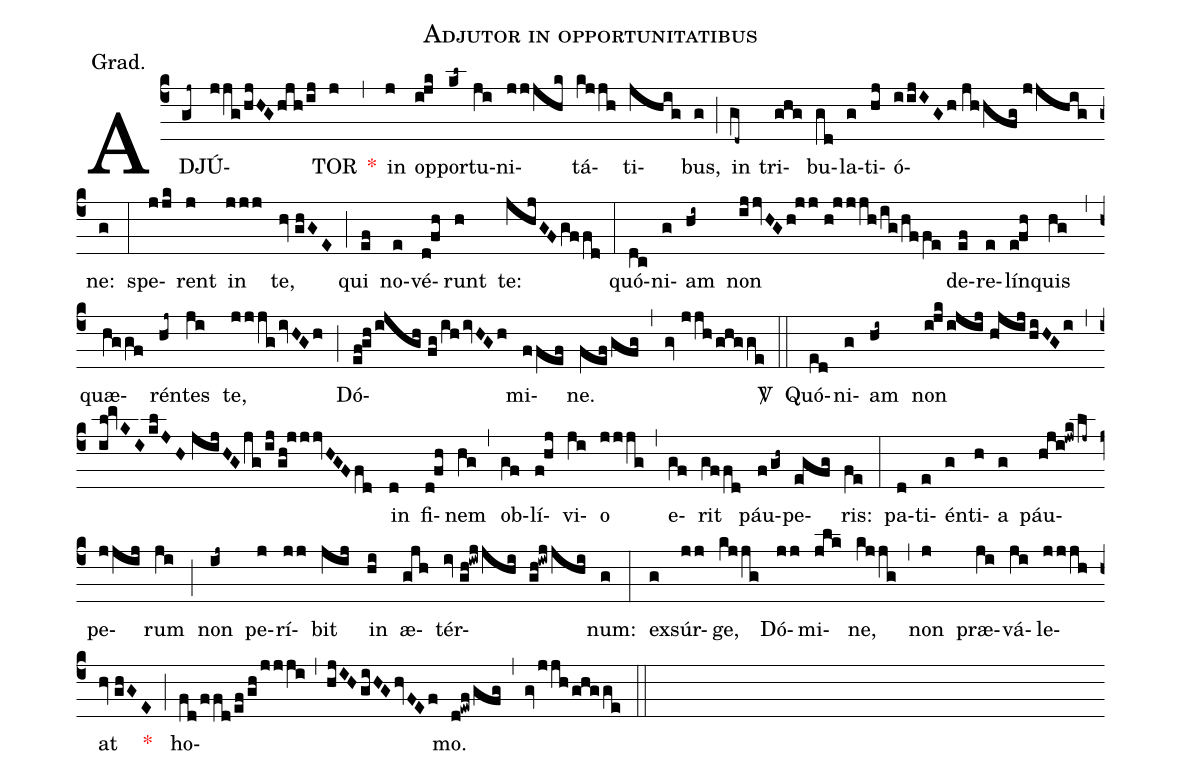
name:Adjutor in opportunitatibus;
annotation:Grad.;
mode:III.;
office-part:Gradual;
%%
(c4) AD(gj~)JÚ(jjg/hjHGhjh/ij)TOR(j) <v>\red{*}</v>(,) in(j) op(i!jk)por(kl~)tu(ji)ni(jjjhk)tá(kjjh)ti(jhig)bus,(g) (;) in(gd~) tri(ghg)bu(gd)la(g)ti(hj)ó(iijIGh//jhhfg//jjhig)ne:(g) (:) spe(jjk)rent(j) in(jjj) te,(hv//ghGE) (;) qui(ef) no(e)vé(d!fh)runt(h) te:(jhjGFgffd) (:) quó(dc)ni(g)am(hi~) non(ijjvHGh!jj//h!jjjh/ig/hffe) de(ef)re(e)lín(e!fh)quis(hg) (,) quæ(hggf)rén(hj~)tes(ji) te,(jjjgivHGh) (;) Dó(ef!gh/ijgh//fg/ih/ivHGh)mi(f/fef)ne.(fef/gfg) (,) (gv//jjh/ghgge) <sp>V/</sp>(::) Quó(ed)ni(g)am(hi~) non(i!jk/ijij//hjij/hiHGi) (,) (il!mvKIklJH//jijHGjg/ij/gh!jjjvHGFfd) in(d) fi(d!fh)nem(hg) (,) ob(gf)lí(f!hj)vi(ji)o(jjjg) (,) e(gf)rit(gffd) páu(f/gh~)pe(egfg)ris:(fe) (:) pa(d)ti(e)én(g)ti(h)a(g) páu(hji!jwk/lj~)pe(jjij)rum(ji) (;) non(ij~) pe(j)rí(jj)bit(jij) in(hi) æ(gjh)tér(iv//gh!iwjjhi gh!iwjjhi)num:(g) (:) ex(g)súr(jj)ge,(kjjg) Dó(jj)mi(jlk)ne,(kjjg) (,) non(j) præ(ji)vá(ji)le(jjjh)at(hv//ghGE) <v>\red{*}</v>(;) ho(fd/ffd/ef/gh/jjji,hjIHgiHGhvFEf)mo.(d!ewf/gfg) (,) (gvjjh/ghgge) (::)
